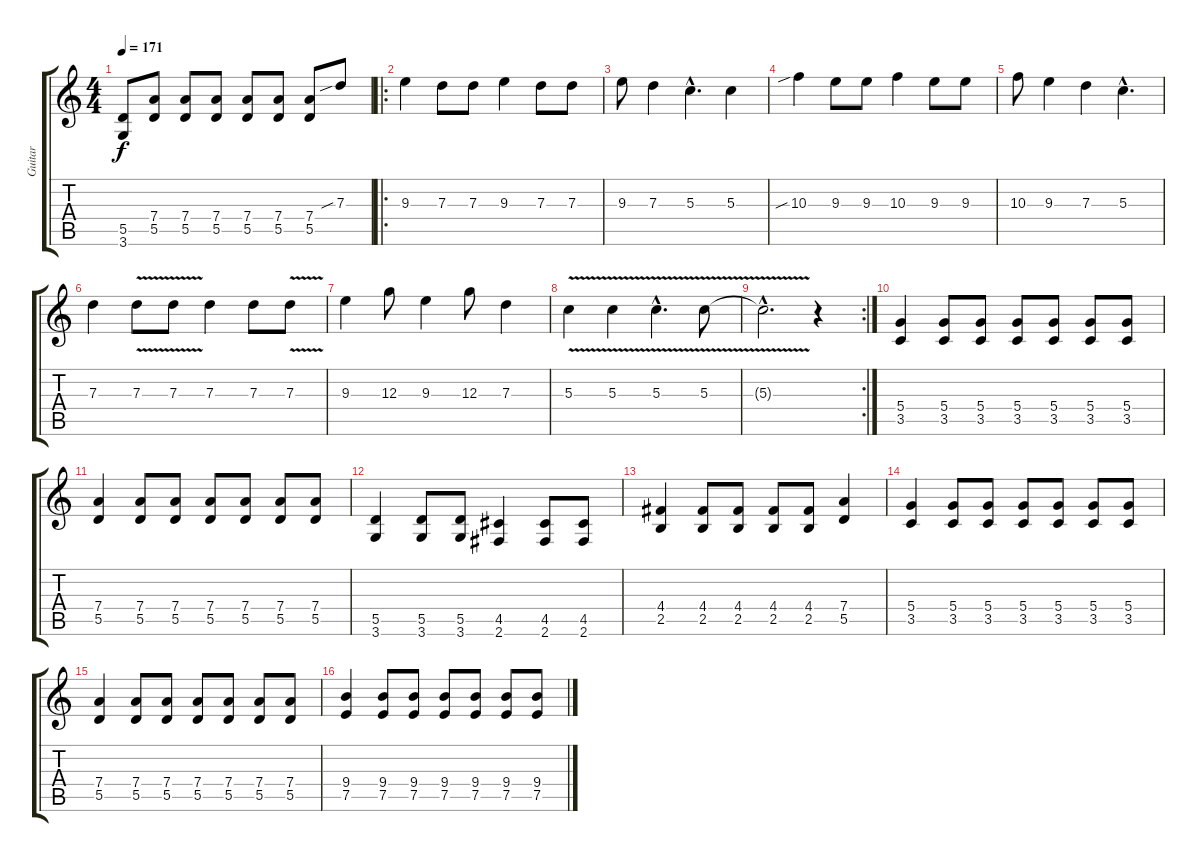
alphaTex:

\track ("Guitar" "Guitar") {instrument distortionguitar}
\staff {score tabs}
\tuning (E4 B3 G3 D3 A2 E2) {hide}
\ts (4 4)
\tempo 171
\clef g2
\ks c
(5.5 3.6).8{dy f} (7.4 5.5).8 (7.4 5.5).8 (7.4 5.5).8 (7.4 5.5).8 (7.4 5.5).8 (7.4 5.5).8 7.3{sib}.8 |
\ro
9.3.4 7.3.8 7.3.8 9.3.4 7.3.8 7.3.8 |
9.3.8 7.3.4 5.3{hac}.4{d} 5.3.4 |
10.3{sib}.4 9.3.8 9.3.8 10.3.4 9.3.8 9.3.8 |
10.3.8 9.3.4 7.3.4 5.3{hac}.4{d} |
7.3.4 7.3{v}.8 7.3{v}.8 7.3.4 7.3.8 7.3{v}.8 |
9.3.4 12.3.8 9.3.4 12.3.8 7.3.4 |
5.3{v}.4 5.3{v}.4 5.3{v hac}.4{d} 5.3{v}.8 |
\rc 2
5.3{hac t}.2{d} r.4 |
(5.4 3.5).4 (5.4 3.5).8 (5.4 3.5).8 (5.4 3.5).8 (5.4 3.5).8 (5.4 3.5).8 (5.4 3.5).8 |
(7.4 5.5).4 (7.4 5.5).8 (7.4 5.5).8 (7.4 5.5).8 (7.4 5.5).8 (7.4 5.5).8 (7.4 5.5).8 |
(5.5 3.6).4 (5.5 3.6).8 (5.5 3.6).8 (4.5 2.6).4 (4.5 2.6).8 (4.5 2.6).8 |
(4.4 2.5).4 (4.4 2.5).8 (4.4 2.5).8 (4.4 2.5).8 (4.4 2.5).8 (7.4 5.5).4 |
(5.4 3.5).4 (5.4 3.5).8 (5.4 3.5).8 (5.4 3.5).8 (5.4 3.5).8 (5.4 3.5).8 (5.4 3.5).8 |
(7.4 5.5).4 (7.4 5.5).8 (7.4 5.5).8 (7.4 5.5).8 (7.4 5.5).8 (7.4 5.5).8 (7.4 5.5).8 |
(9.4 7.5).4 (9.4 7.5).8 (9.4 7.5).8 (9.4 7.5).8 (9.4 7.5).8 (9.4 7.5).8 (9.4 7.5).8
